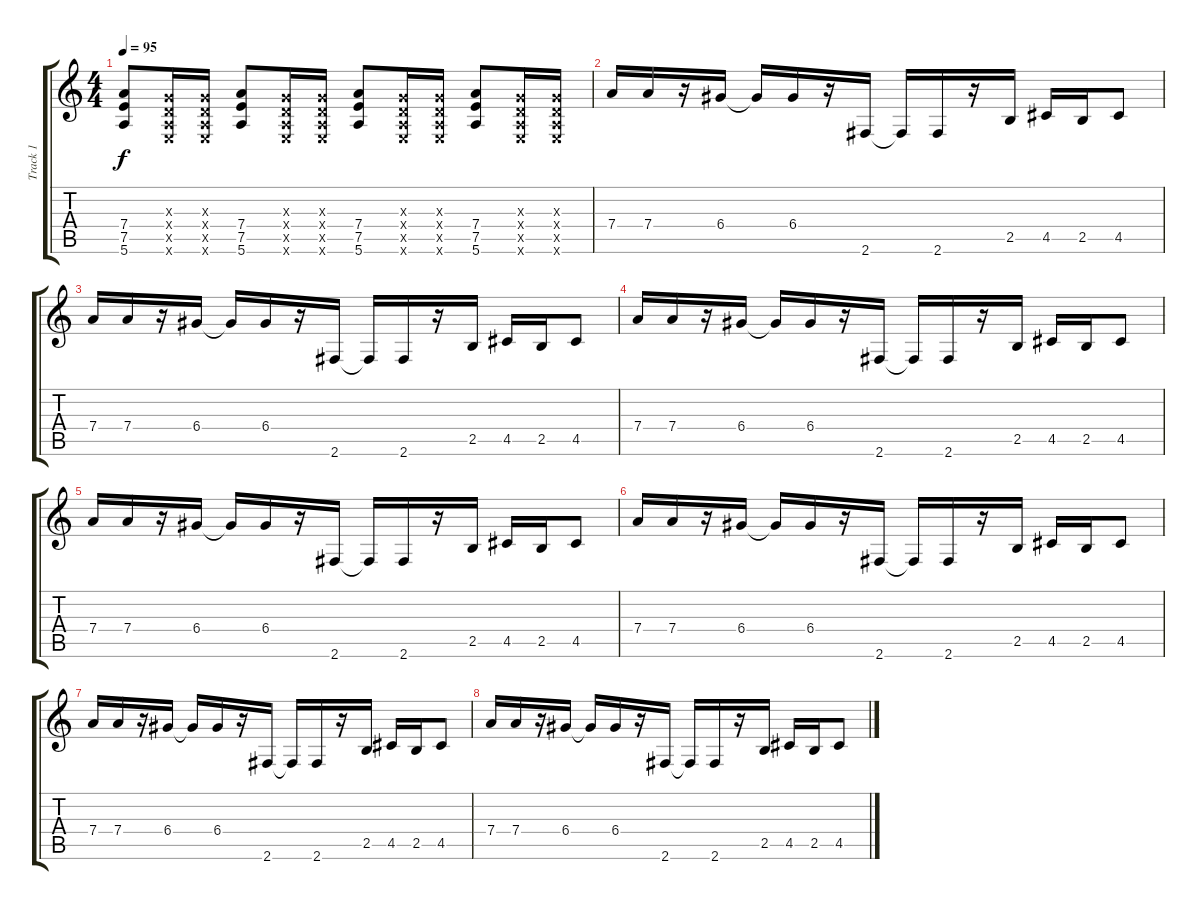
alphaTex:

\track ("Track 1" "Track 1") {instrument distortionguitar}
\staff {score tabs}
\tuning (E4 B3 G3 D3 A2 E2) {hide}
\ts (4 4)
\tempo 95
\clef g2
\ks c
(7.4 7.5 5.6).8{dy f} (0.3{x} 0.4{x} 0.5{x} 0.6{x}).16 (0.3{x} 0.4{x} 0.5{x} 0.6{x}).16 (7.4 7.5 5.6).8 (0.3{x} 0.4{x} 0.5{x} 0.6{x}).16 (0.3{x} 0.4{x} 0.5{x} 0.6{x}).16 (7.4 7.5 5.6).8 (0.3{x} 0.4{x} 0.5{x} 0.6{x}).16 (0.3{x} 0.4{x} 0.5{x} 0.6{x}).16 (7.4 7.5 5.6).8 (0.3{x} 0.4{x} 0.5{x} 0.6{x}).16 (0.3{x} 0.4{x} 0.5{x} 0.6{x}).16 |
7.4.16 7.4.16 r.16 6.4.16 6.4{t}.16 6.4.16 r.16 2.6.16 2.6{t}.16 2.6.16 r.16 2.5.16 4.5.16 2.5.16 4.5.8 |
7.4.16 7.4.16 r.16 6.4.16 6.4{t}.16 6.4.16 r.16 2.6.16 2.6{t}.16 2.6.16 r.16 2.5.16 4.5.16 2.5.16 4.5.8 |
7.4.16 7.4.16 r.16 6.4.16 6.4{t}.16 6.4.16 r.16 2.6.16 2.6{t}.16 2.6.16 r.16 2.5.16 4.5.16 2.5.16 4.5.8 |
7.4.16 7.4.16 r.16 6.4.16 6.4{t}.16 6.4.16 r.16 2.6.16 2.6{t}.16 2.6.16 r.16 2.5.16 4.5.16 2.5.16 4.5.8 |
7.4.16{instrument electricguitarmuted} 7.4.16 r.16 6.4.16 6.4{t}.16 6.4.16 r.16 2.6.16 2.6{t}.16 2.6.16 r.16 2.5.16 4.5.16 2.5.16 4.5.8 |
7.4.16 7.4.16 r.16 6.4.16 6.4{t}.16 6.4.16 r.16 2.6.16 2.6{t}.16 2.6.16 r.16 2.5.16 4.5.16 2.5.16 4.5.8 |
7.4.16 7.4.16 r.16 6.4.16 6.4{t}.16 6.4.16 r.16 2.6.16 2.6{t}.16 2.6.16 r.16 2.5.16 4.5.16 2.5.16 4.5.8
